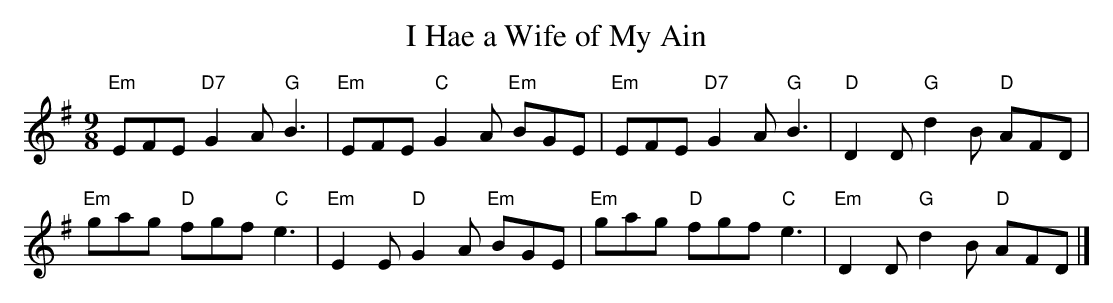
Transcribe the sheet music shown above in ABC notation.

X:1
T:I Hae a Wife of My Ain
M:9/8
Q:180
K:Em
"Em"EFE "D7"G2A "G"B3| "Em"EFE "C"G2A "Em"BGE| "Em"EFE "D7"G2A "G"B3 |"D"D2 D "G"d2B "D"AFD|
"Em"gag "D"fgf "C"e3| "Em"E2 E "D"G2A "Em"BGE| "Em"gag "D"fgf "C"e3| "Em"D2D "G"d2B "D"AFD|]
